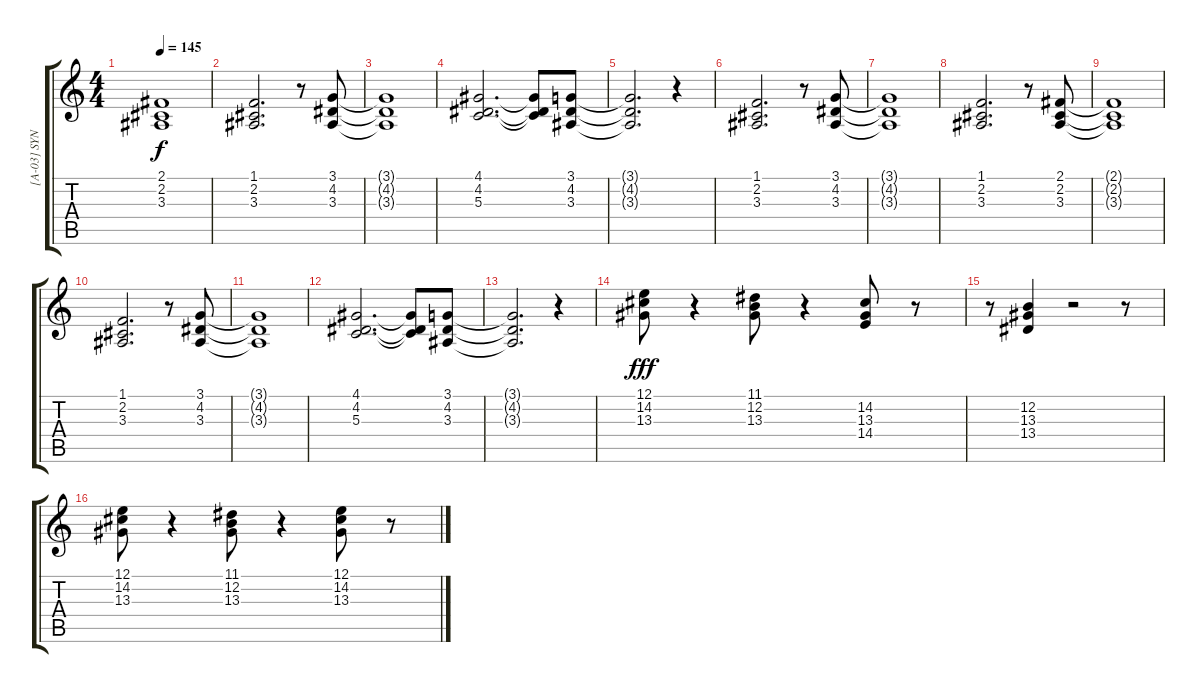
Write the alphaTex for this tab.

\track ("[A-03] SYNTH 1" "[A-03] SYN") {instrument synthstrings1}
\staff {score tabs}
\tuning (E4 B3 G3 D3 A2 E2) {hide}
\ts (4 4)
\tempo 145
\clef g2
\ks c
(2.1{t} 2.2{t} 3.3{t}).1{dy f} |
(1.1 2.2 3.3).2{d} r.8 (3.1 4.2 3.3).8 |
(3.1{t} 4.2{t} 3.3{t}).1 |
(4.1 4.2 5.3).2{d} (4.1{t} 4.2{t} 5.3{t}).8 (3.1 4.2 3.3).8 |
(3.1{t} 4.2{t} 3.3{t}).2{d} r.4 |
(1.1 2.2 3.3).2{d} r.8 (3.1 4.2 3.3).8 |
(3.1{t} 4.2{t} 3.3{t}).1 |
(1.1 2.2 3.3).2{d} r.8 (2.1 2.2 3.3).8 |
(2.1{t} 2.2{t} 3.3{t}).1 |
(1.1 2.2 3.3).2{d} r.8 (3.1 4.2 3.3).8 |
(3.1{t} 4.2{t} 3.3{t}).1 |
(4.1 4.2 5.3).2{d} (4.1{t} 4.2{t} 5.3{t}).8 (3.1 4.2 3.3).8 |
(3.1{t} 4.2{t} 3.3{t}).2{d} r.4 |
(12.1 14.2 13.3).8{dy fff instrument brasssection} r.4 (11.1 12.2 13.3).8 r.4 (14.2 13.3 14.4).8 r.8 |
r.8 (12.2 13.3 13.4).4 r.2 r.8 |
(12.1 14.2 13.3).8 r.4 (11.1 12.2 13.3).8 r.4 (12.1 14.2 13.3).8 r.8
